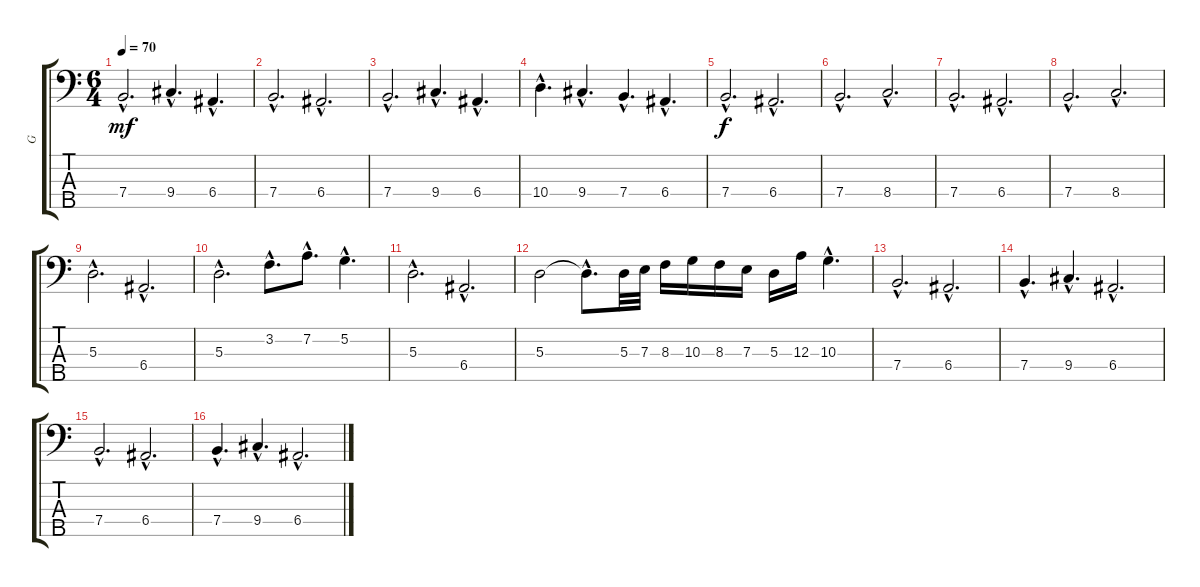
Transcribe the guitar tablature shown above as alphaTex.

\track ("G" "G") {instrument electricbassfinger}
\staff {score tabs}
\tuning (G2 D2 A1 E1 B0) {hide}
\ts (6 4)
\tempo 70
\clef f4
\ks c
7.4{hac}.2{d dy mf} 9.4{hac}.4{d} 6.4{hac}.4{d} |
7.4{hac}.2{d} 6.4{hac}.2{d} |
7.4{hac}.2{d} 9.4{hac}.4{d} 6.4{hac}.4{d} |
10.4{hac}.4{d} 9.4{hac}.4{d} 7.4{hac}.4{d} 6.4{hac}.4{d} |
7.4{hac}.2{d dy f} 6.4{hac}.2{d} |
7.4{hac}.2{d} 8.4{hac}.2{d} |
7.4{hac}.2{d} 6.4{hac}.2{d} |
7.4{hac}.2{d} 8.4{hac}.2{d} |
5.3{hac}.2{d} 6.4{hac}.2{d} |
5.3{hac}.2{d} 3.2{hac}.8{d} 7.2{hac}.8{d} 5.2{hac}.4{d} |
5.3{hac}.2{d} 6.4{hac}.2{d} |
5.3.2 5.3{hac t}.8{d} 5.3.32 7.3.32 8.3.16 10.3.16 8.3.16 7.3.16 5.3.16 12.3.16 10.3{hac}.4{d} |
\section ("" " ")
7.4{hac}.2{d} 6.4{hac}.2{d} |
7.4{hac}.4{d} 9.4{hac}.4{d} 6.4{hac}.2{d} |
7.4{hac}.2{d} 6.4{hac}.2{d} |
7.4{hac}.4{d} 9.4{hac}.4{d} 6.4{hac}.2{d}
